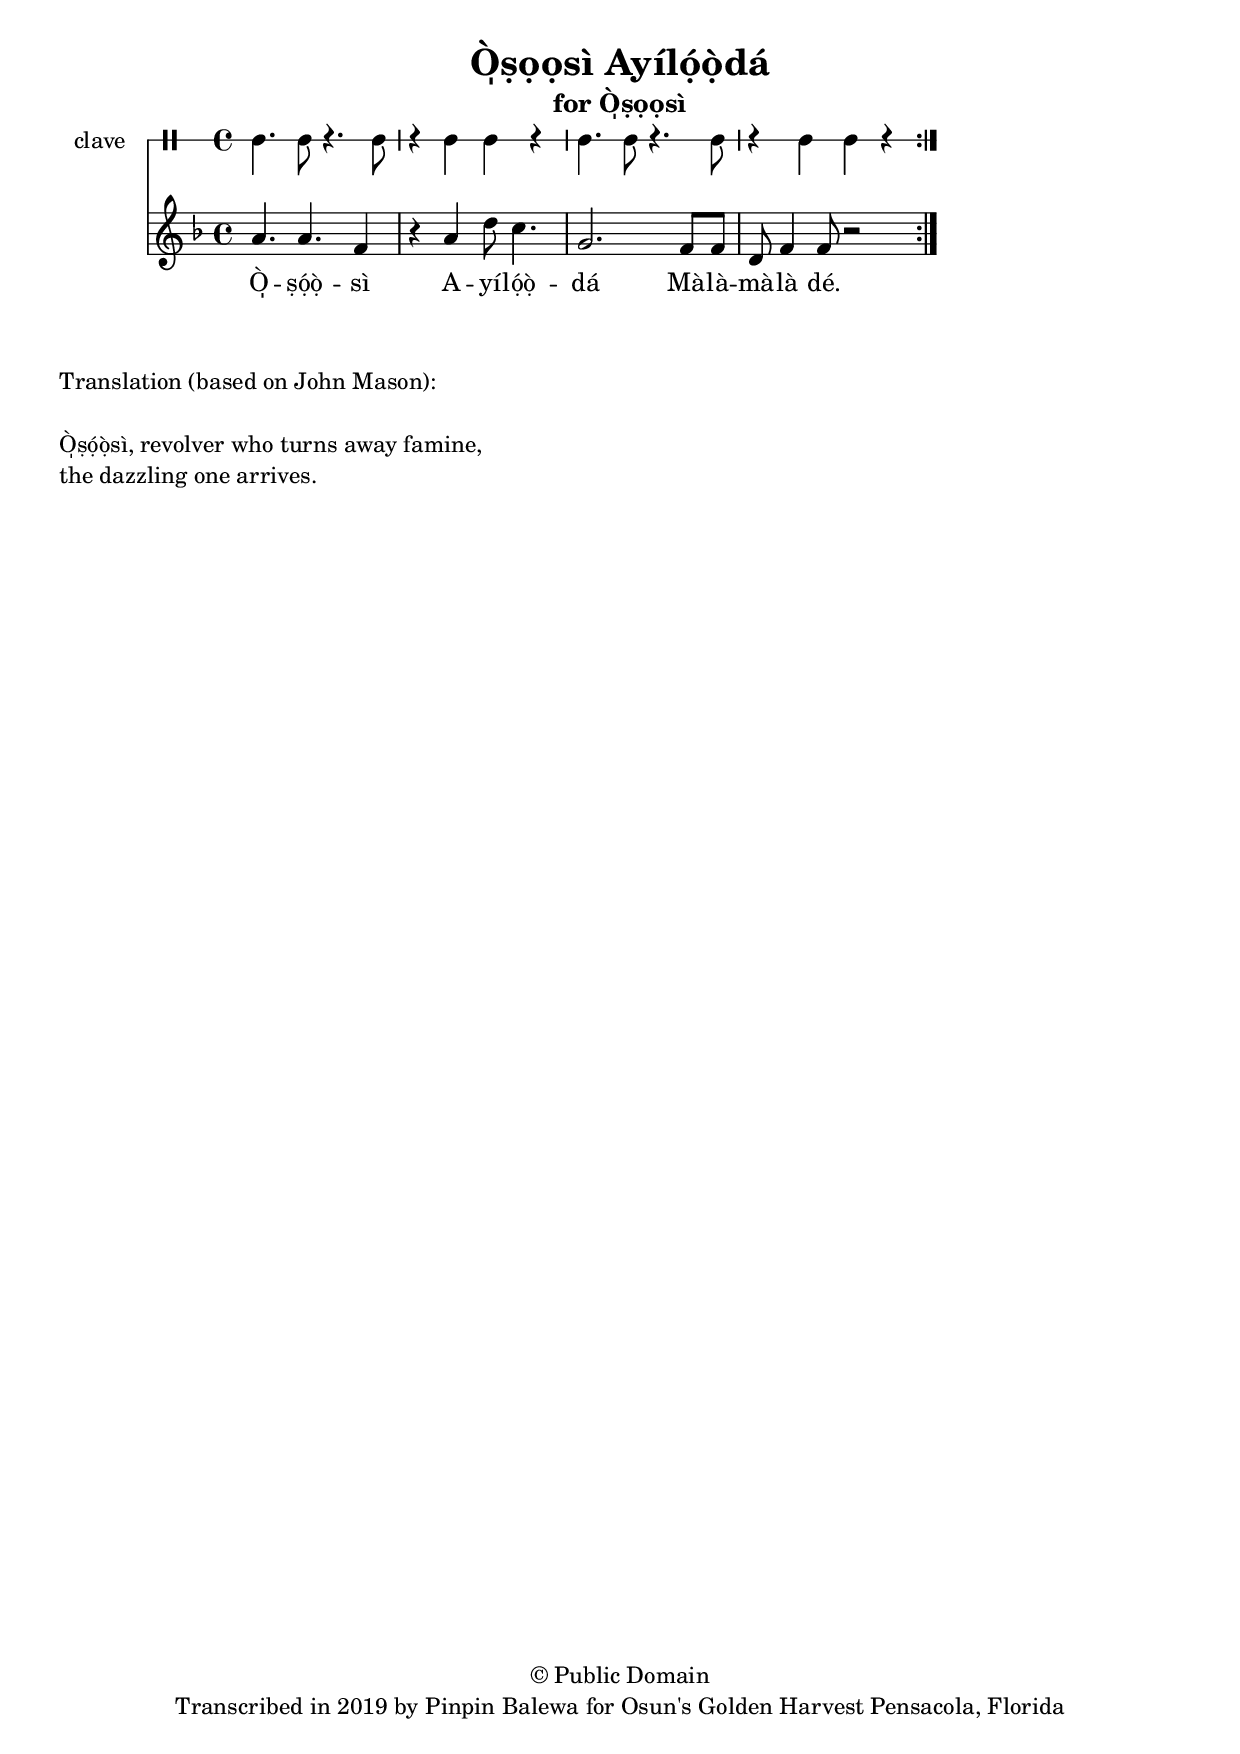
\version "2.18.2"

\header {
	title = "Ò̩ṣọọsì Ayílọ́ọ̀dá"
	subtitle = "for Ò̩ṣọọsì"
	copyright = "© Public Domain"
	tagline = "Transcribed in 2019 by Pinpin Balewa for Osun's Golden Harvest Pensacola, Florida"
}

melody = \relative c'' {
  \clef treble
  \key f \major
  \time 4/4
  \set Score.voltaSpannerDuration = #(ly:make-moment 4/4)
	\new Voice = "words" {			
			\repeat volta 2 {
				a4. a f4 | r a d8 c4. | % Ò̩ṣọ́ọ̀sì Ayílọ́ọ̀
				g2. f8 f | d f4 f8 r2 | % dá Màlàmàlà dé.
			}
		}
}

text =  \lyricmode {
	Ò̩ -- ṣọ́ọ̀ -- sì A -- yí -- lọ́ọ̀ -- dá 
	Mà -- là -- mà -- là dé.
}

clavebeat = \drummode {
	cl4. cl8 r4. cl8 | r4 cl4 cl r | cl4. cl8 r4. cl8 | r4 cl4 cl r | 
}

\score {
  <<
  	\new DrumStaff \with {
  		drumStyleTable = #timbales-style
  		\override StaffSymbol.line-count = #1
  	}
  		<<
  		\set Staff.instrumentName = #"clave"
		\clavebeat 
		>>
    \new Staff  {
    	\new Voice = "one" { \melody }
  	}
  	
    \new Lyrics \lyricsto "words" \text
  >>
}

\markup {
    \column {
        \line { \null }
        \line { Translation (based on John Mason): }
        \line { \null }
        \line { Ò̩ṣọ́ọ̀sì, revolver who turns away famine, }
        \line { the dazzling one arrives. }
    }
}